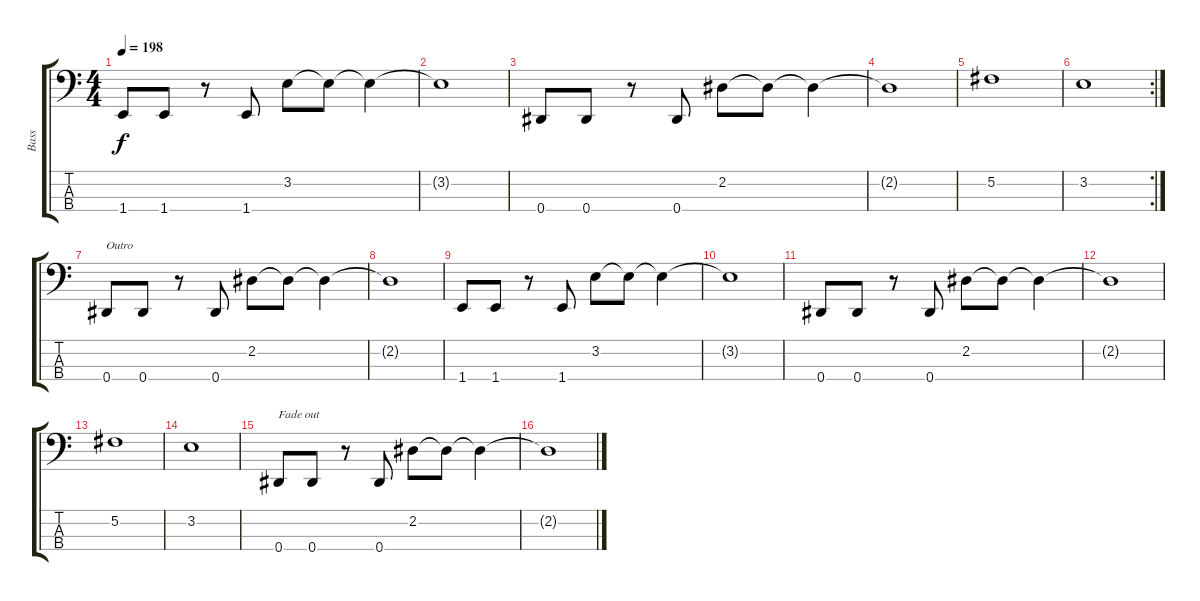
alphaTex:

\track ("Bass" "Bass") {instrument slapbass2}
\staff {score tabs}
\tuning (Gb2 Db2 Ab1 Eb1) {hide}
\ts (4 4)
\tempo 198
\clef f4
\ks c
1.4.8{dy f} 1.4.8 r.8 1.4.8 3.2.8 3.2{t}.8 3.2{t}.4 |
3.2{t}.1 |
0.4.8 0.4.8 r.8 0.4.8 2.2.8 2.2{t}.8 2.2{t}.4 |
2.2{t}.1 |
5.2.1 |
\rc 2
3.2.1 |
0.4.8{txt "Outro"} 0.4.8 r.8 0.4.8 2.2.8 2.2{t}.8 2.2{t}.4 |
2.2{t}.1 |
1.4.8 1.4.8 r.8 1.4.8 3.2.8 3.2{t}.8 3.2{t}.4 |
3.2{t}.1 |
0.4.8 0.4.8 r.8 0.4.8 2.2.8 2.2{t}.8 2.2{t}.4 |
2.2{t}.1 |
5.2.1 |
3.2.1 |
0.4.8{txt "Fade out" volume 8} 0.4.8 r.8 0.4.8 2.2.8 2.2{t}.8 2.2{t}.4 |
2.2{t}.1
